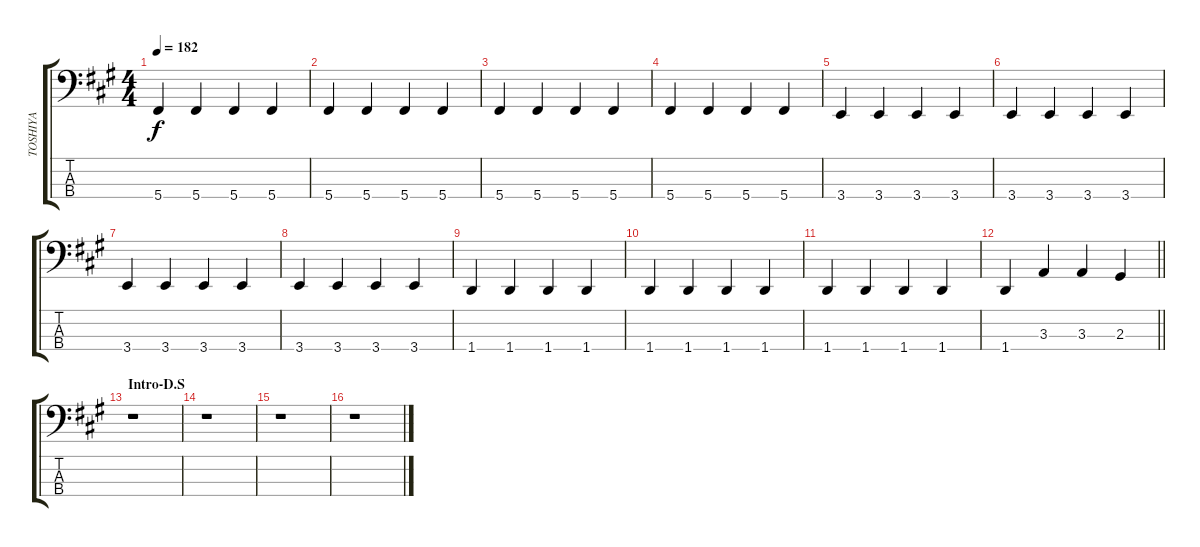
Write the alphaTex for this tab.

\track ("TOSHIYA" "TOSHIYA") {instrument slapbass1}
\staff {score tabs}
\tuning (E2 B1 Gb1 Db1) {hide}
\ts (4 4)
\tempo 182
\clef f4
\ks a
5.4.4{dy f} 5.4.4 5.4.4 5.4.4 |
5.4.4 5.4.4 5.4.4 5.4.4 |
5.4.4 5.4.4 5.4.4 5.4.4 |
5.4.4 5.4.4 5.4.4 5.4.4 |
3.4.4 3.4.4 3.4.4 3.4.4 |
3.4.4 3.4.4 3.4.4 3.4.4 |
3.4.4 3.4.4 3.4.4 3.4.4 |
3.4.4 3.4.4 3.4.4 3.4.4 |
1.4.4 1.4.4 1.4.4 1.4.4 |
1.4.4 1.4.4 1.4.4 1.4.4 |
1.4.4 1.4.4 1.4.4 1.4.4 |
\barLineRight lightlight
1.4.4 3.3.4 3.3.4 2.3.4 |
\section ("" "Intro-D.S")
r.1 |
r.1 |
r.1 |
r.1
